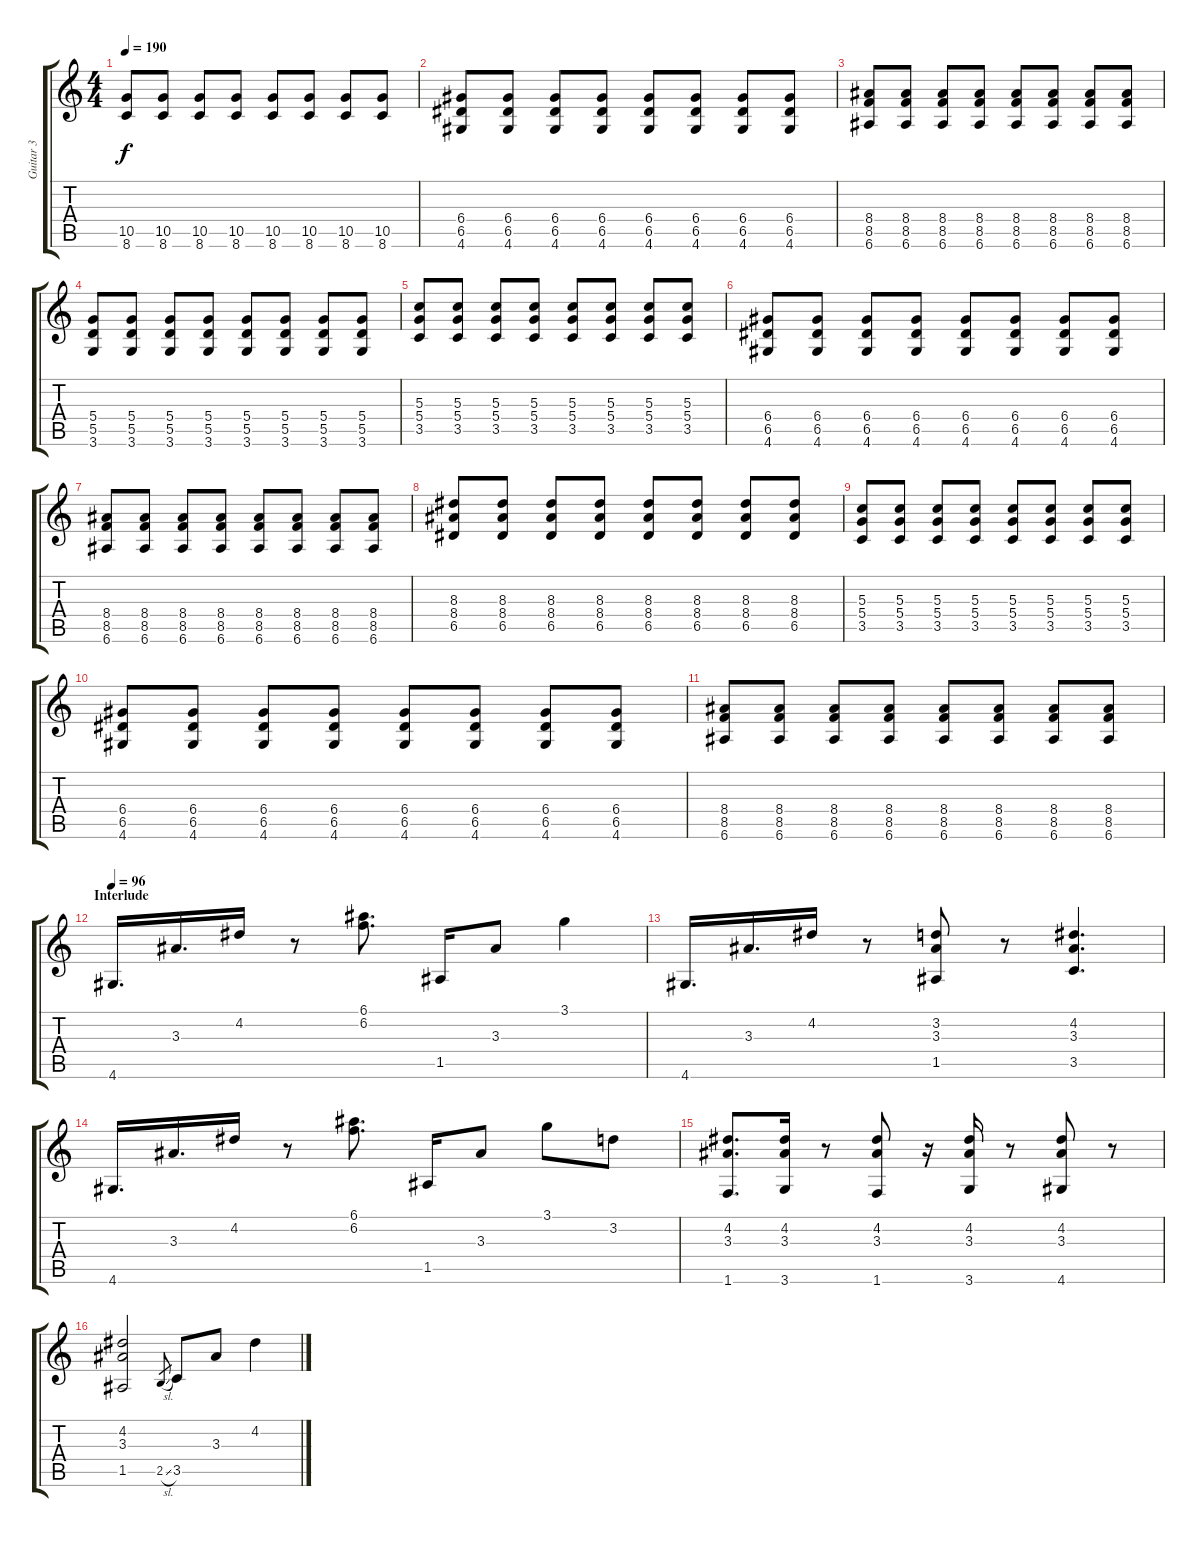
\track ("Guitar 3" "Guitar 3") {instrument distortionguitar}
\staff {score tabs}
\tuning (E4 B3 G3 D3 A2 E2) {hide}
\ts (4 4)
\tempo 190
\clef g2
\ks c
(10.5 8.6).8{dy f} (10.5 8.6).8 (10.5 8.6).8 (10.5 8.6).8 (10.5 8.6).8 (10.5 8.6).8 (10.5 8.6).8 (10.5 8.6).8 |
(6.4 6.5 4.6).8 (6.4 6.5 4.6).8 (6.4 6.5 4.6).8 (6.4 6.5 4.6).8 (6.4 6.5 4.6).8 (6.4 6.5 4.6).8 (6.4 6.5 4.6).8 (6.4 6.5 4.6).8 |
(8.4 8.5 6.6).8 (8.4 8.5 6.6).8 (8.4 8.5 6.6).8 (8.4 8.5 6.6).8 (8.4 8.5 6.6).8 (8.4 8.5 6.6).8 (8.4 8.5 6.6).8 (8.4 8.5 6.6).8 |
(5.4 5.5 3.6).8 (5.4 5.5 3.6).8 (5.4 5.5 3.6).8 (5.4 5.5 3.6).8 (5.4 5.5 3.6).8 (5.4 5.5 3.6).8 (5.4 5.5 3.6).8 (5.4 5.5 3.6).8 |
(5.3 5.4 3.5).8 (5.3 5.4 3.5).8 (5.3 5.4 3.5).8 (5.3 5.4 3.5).8 (5.3 5.4 3.5).8 (5.3 5.4 3.5).8 (5.3 5.4 3.5).8 (5.3 5.4 3.5).8 |
(6.4 6.5 4.6).8 (6.4 6.5 4.6).8 (6.4 6.5 4.6).8 (6.4 6.5 4.6).8 (6.4 6.5 4.6).8 (6.4 6.5 4.6).8 (6.4 6.5 4.6).8 (6.4 6.5 4.6).8 |
(8.4 8.5 6.6).8 (8.4 8.5 6.6).8 (8.4 8.5 6.6).8 (8.4 8.5 6.6).8 (8.4 8.5 6.6).8 (8.4 8.5 6.6).8 (8.4 8.5 6.6).8 (8.4 8.5 6.6).8 |
(8.3 8.4 6.5).8 (8.3 8.4 6.5).8 (8.3 8.4 6.5).8 (8.3 8.4 6.5).8 (8.3 8.4 6.5).8 (8.3 8.4 6.5).8 (8.3 8.4 6.5).8 (8.3 8.4 6.5).8 |
(5.3 5.4 3.5).8 (5.3 5.4 3.5).8 (5.3 5.4 3.5).8 (5.3 5.4 3.5).8 (5.3 5.4 3.5).8 (5.3 5.4 3.5).8 (5.3 5.4 3.5).8 (5.3 5.4 3.5).8 |
(6.4 6.5 4.6).8 (6.4 6.5 4.6).8 (6.4 6.5 4.6).8 (6.4 6.5 4.6).8 (6.4 6.5 4.6).8 (6.4 6.5 4.6).8 (6.4 6.5 4.6).8 (6.4 6.5 4.6).8 |
(8.4 8.5 6.6).8 (8.4 8.5 6.6).8 (8.4 8.5 6.6).8 (8.4 8.5 6.6).8 (8.4 8.5 6.6).8 (8.4 8.5 6.6).8 (8.4 8.5 6.6).8 (8.4 8.5 6.6).8 |
\section ("" "Interlude")
\tempo 96
4.6.16{d} 3.3.16{d} 4.2.16 r.8 (6.1 6.2).8{d} 1.5.16 3.3.8 3.1.4 |
4.6.16{d} 3.3.16{d} 4.2.16 r.8 (3.2 3.3 1.5).8 r.8 (4.2 3.3 3.5).4{d} |
4.6.16{d} 3.3.16{d} 4.2.16 r.8 (6.1 6.2).8{d} 1.5.16 3.3.8 3.1.8 3.2.8 |
(4.2 3.3 1.6).8{d} (4.2 3.3 3.6).16 r.8 (4.2 3.3 1.6).8 r.16 (4.2 3.3 3.6).16 r.8 (4.2 3.3 4.6).8 r.8 |
(4.2 3.3 1.5).2 2.5{sl}.8{gr} 3.5.8 3.3.8 4.2.4
